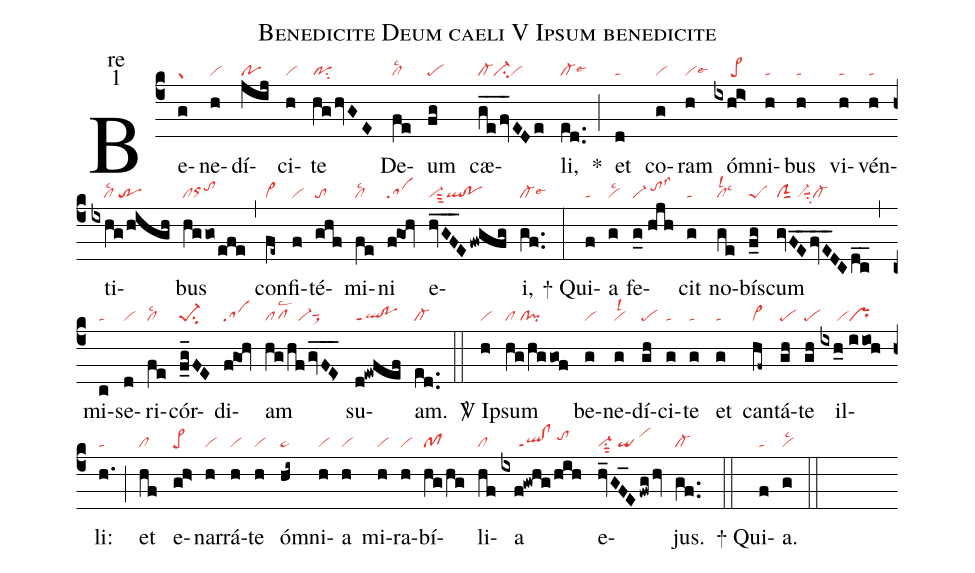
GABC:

name:Benedicite Deum caeli V Ipsum benedicite;
office-part:re;
mode:1;
nabc-lines:1;
%%
(c4) Be(g|gr)ne(h|vi)dí(jij|po)ci(h|vi)te(hghvGE|posu2) De(fe|cllsc2)um(fg|pe) cæ(ge__fv_EDe|cl-ci-vi)li,(ed..|cl-lse6) <sp>*</sp>(;) et(d|ta) co(g|vi)ram(h|vilse6) óm(ixhi>|/////pe>)ni(h|ta)bus(h|ta) vi(h|ta)vén(h|ta)ti(ixhg/high|////cllsc2/tr)bus(hggo/efe|clorhhtohi) (,) con(fe~|vi>)fi(f|vi)té(ghf|to)mi(fe|cllsc2)ni(f@goh|sa) e(hvGF___E/fwgfg|vi-sut3ql!po)i,(gf..|cl-lse6) (:)

<sp>+</sp> Qui(f|ta)a(g|vilsc2) fe(g_0//hjh|vi-/tohilss3)cit(g|ta) no(ge|cllsl2lsc3)bís(f_g|peS)cum(gvFE__fvE__DCdc__|clSsut1/vi-suu1su2cl-) (,) mi(c|ta)se(d|vi)ri(fe|cllsc2)cór(f_g_FE|pe-1su2)di(f@goh|sa)am(hg/hfgvFE>___|pflsc2/vi-sut1sux1) su(d!ewfef|ql!poppt1)am.(ed..|cl-) (::)

<sp>V/</sp> Ip(h|vi)sum(hg/hggof|cl/cl!pi) be(g|vi)ne(g|vilsl2)dí(gh|pe)ci(g|ta)te(g|ta) et(g|ta) can(hf~|vi>)tá(gh|pe)te(gh|pe) il(ixh_0//iioh|/////vipr)li:(h.|ta) (;) et(hf|cl) e(gh>|pe>)nar(h|vi)rá(h|vi)te(h|vi) óm(hi~|pe~)ni(h|vi)a(h|vi) mi(h|vi)ra(h|vi)bí(hg/hg|pf)li(hf|cl)a(ixf!gwhg/hih|/////ql!clppt1/tohi) e(hv_GF_E/fwg/hv|vi-su1sut2/qi/vihj)jus.(gf..|cl-) (::)

<sp>+</sp> Qui(f|ta)a.(g|vilsc2) (::)
